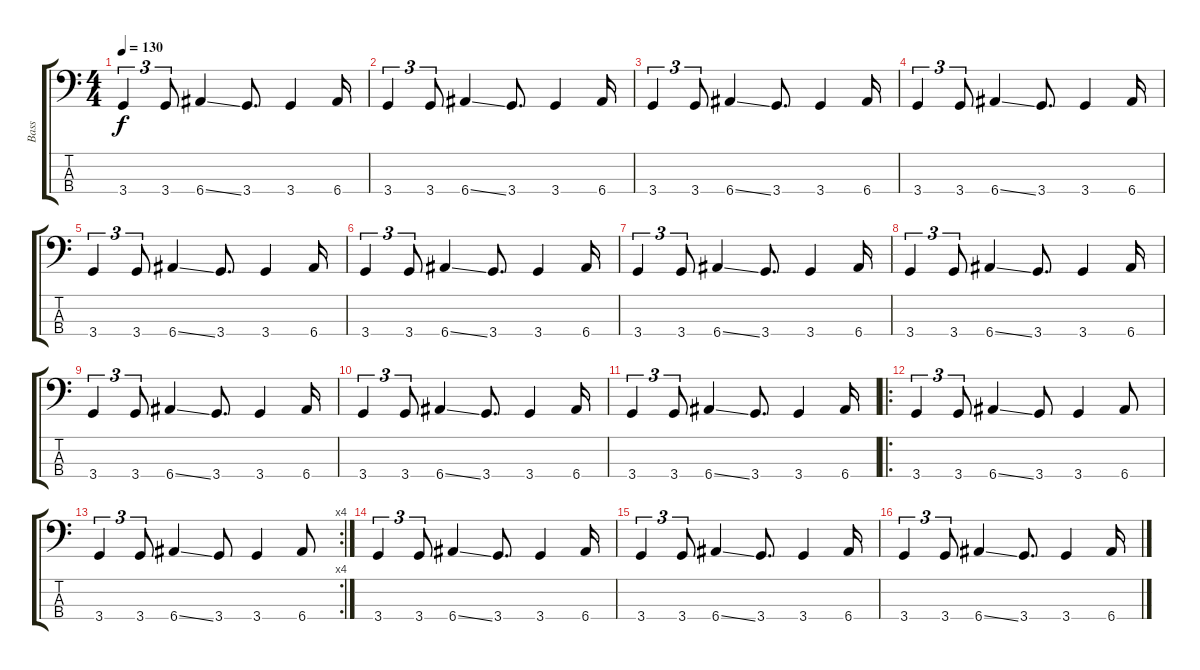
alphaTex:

\track ("Bass" "Bass") {instrument electricbassfinger}
\staff {score tabs}
\tuning (G2 D2 A1 E1) {hide}
\ts (4 4)
\tempo 130
\clef f4
\ks c
3.4.4{tu (3 2) dy f} 3.4.8{tu (3 2)} 6.4{ss}.4 3.4.8{d} 3.4.4 6.4.16 |
3.4.4{tu (3 2)} 3.4.8{tu (3 2)} 6.4{ss}.4 3.4.8{d} 3.4.4 6.4.16 |
3.4.4{tu (3 2)} 3.4.8{tu (3 2)} 6.4{ss}.4 3.4.8{d} 3.4.4 6.4.16 |
3.4.4{tu (3 2)} 3.4.8{tu (3 2)} 6.4{ss}.4 3.4.8{d} 3.4.4 6.4.16 |
3.4.4{tu (3 2)} 3.4.8{tu (3 2)} 6.4{ss}.4 3.4.8{d} 3.4.4 6.4.16 |
3.4.4{tu (3 2)} 3.4.8{tu (3 2)} 6.4{ss}.4 3.4.8{d} 3.4.4 6.4.16 |
3.4.4{tu (3 2)} 3.4.8{tu (3 2)} 6.4{ss}.4 3.4.8{d} 3.4.4 6.4.16 |
3.4.4{tu (3 2)} 3.4.8{tu (3 2)} 6.4{ss}.4 3.4.8{d} 3.4.4 6.4.16 |
3.4.4{tu (3 2)} 3.4.8{tu (3 2)} 6.4{ss}.4 3.4.8{d} 3.4.4 6.4.16 |
3.4.4{tu (3 2)} 3.4.8{tu (3 2)} 6.4{ss}.4 3.4.8{d} 3.4.4 6.4.16 |
3.4.4{tu (3 2)} 3.4.8{tu (3 2)} 6.4{ss}.4 3.4.8{d} 3.4.4 6.4.16 |
\ro
3.4.4{tu (3 2) volume 12} 3.4.8{tu (3 2)} 6.4{ss}.4 3.4.8 3.4.4 6.4.8 |
\rc 4
3.4.4{tu (3 2)} 3.4.8{tu (3 2)} 6.4{ss}.4 3.4.8 3.4.4 6.4.8 |
3.4.4{tu (3 2)} 3.4.8{tu (3 2)} 6.4{ss}.4 3.4.8{d} 3.4.4 6.4.16 |
3.4.4{tu (3 2)} 3.4.8{tu (3 2)} 6.4{ss}.4 3.4.8{d} 3.4.4 6.4.16 |
3.4.4{tu (3 2)} 3.4.8{tu (3 2)} 6.4{ss}.4 3.4.8{d} 3.4.4 6.4.16
